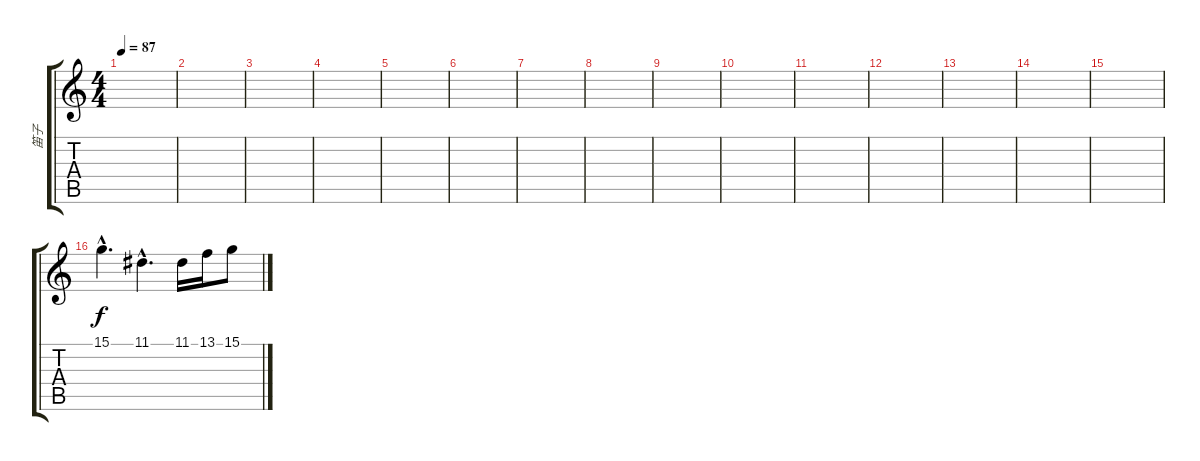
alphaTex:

\track ("笛子" "笛子") {instrument flute}
\staff {score tabs}
\tuning (E4 B3 G3 D3 A2 E2) {hide}
\ts (4 4)
\tempo 87
\clef g2
\ks c
|
|
|
|
|
|
|
|
|
|
|
|
|
|
|
15.1{hac}.4{d} 11.1{hac}.4{d} 11.1.16 13.1.16 15.1.8
